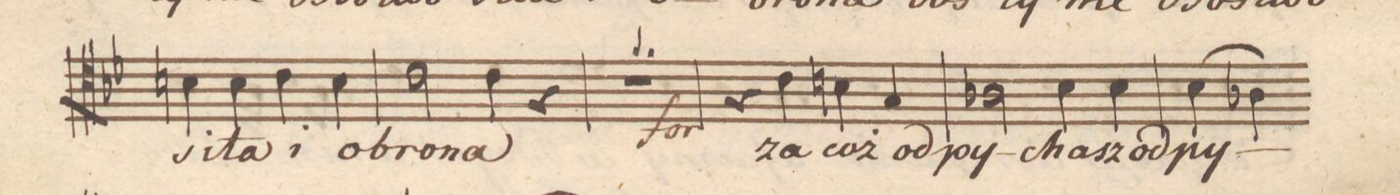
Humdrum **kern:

**kern	**text	**dynam
*I"Tenore.	*	*
*clefC4	*	*
*k[b-e-]	*	*
*met(C.|)	*	*
*M2/2	*	*
4Bn\	si-	.
4B\	-ła	.
4c\	i	.
4B\	o-	.
=24	=24	=24
2c\	-bro-	.
4c\	-na	.
4r	.	.
=25	=25	=25
1r	.	.
=26	=26	=26
4r	.	f
4c\	za	.
4Bn\	coż	.
4G/	od-	.
=27	=27	=27
2A-X\	-py-	.
4B-\	-chasz	.
4B-\	od-	.
=28	=28	=28
(4B-\	-py-	.
4A-X\)	.	.
*-	*-	*-
